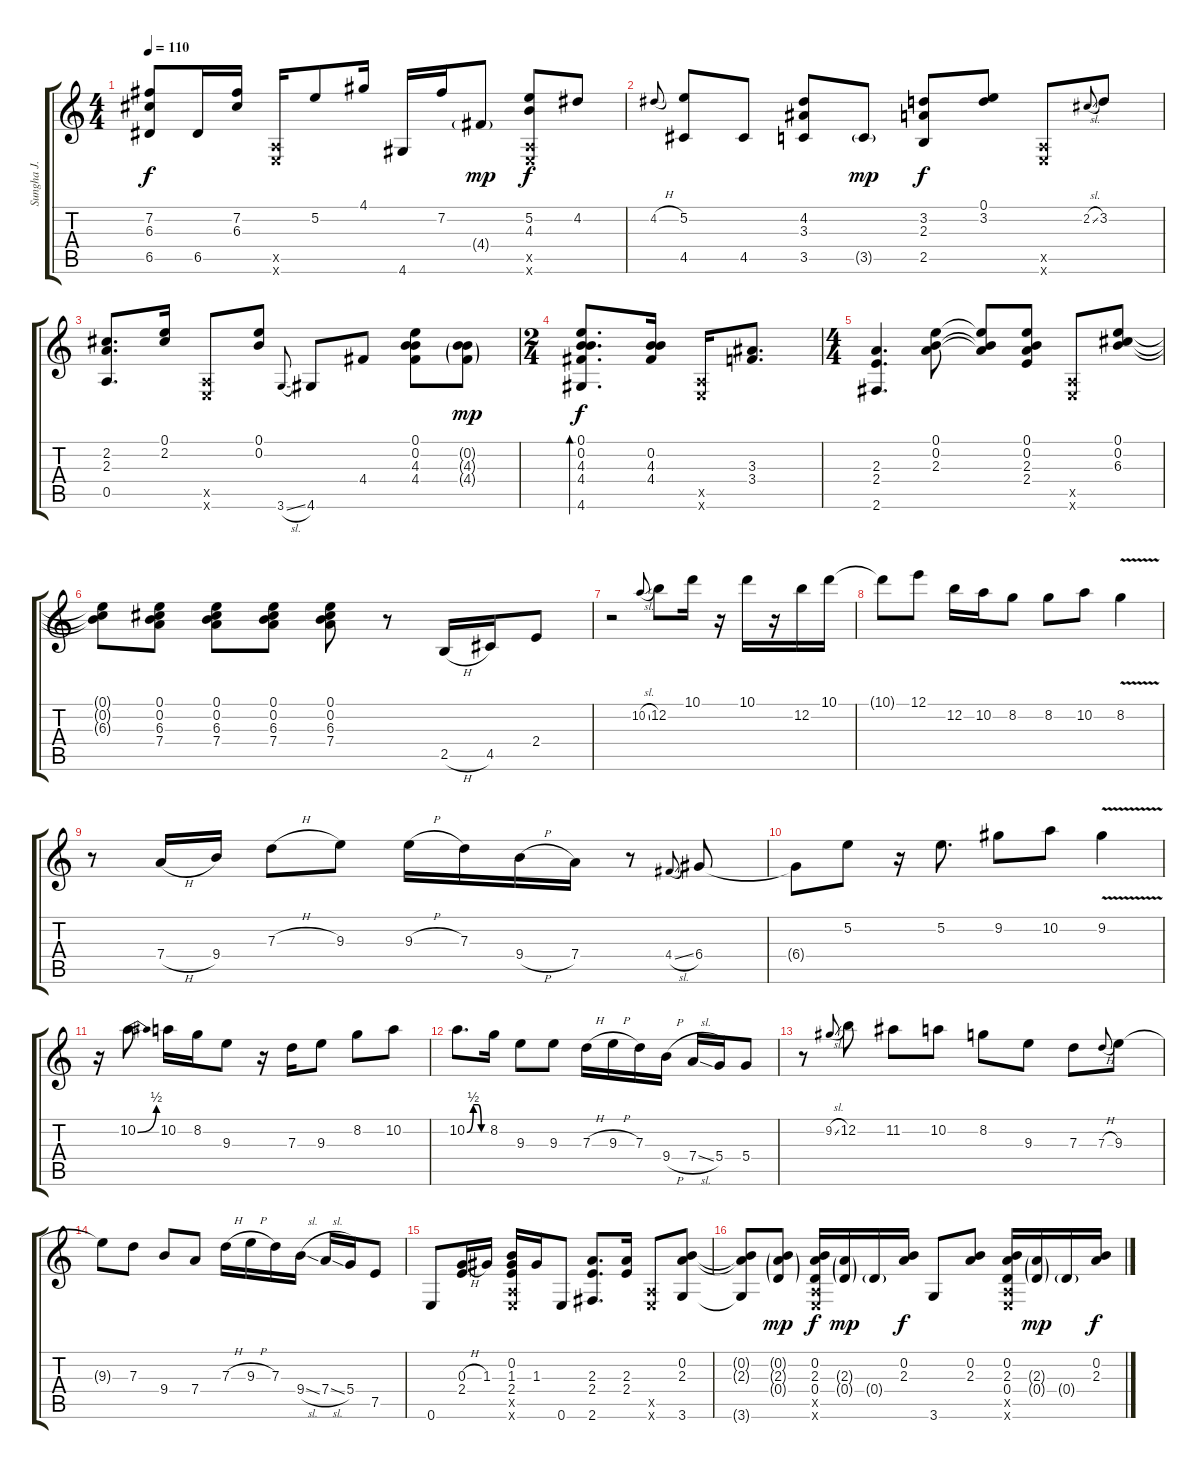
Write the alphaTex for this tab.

\track ("Sungha J." "Sungha J.") {instrument acousticguitarsteel}
\staff {score tabs}
\tuning (E4 B3 G3 D3 A2 E2) {hide}
\ts (4 4)
\tempo 110
\clef g2
\ks c
(7.2 6.3 6.5).8{dy f} 6.5.16 (7.2 6.3).16 (0.5{x} 0.6{x}).16 5.2.8 4.1.16 4.6.16 7.2.16 4.4{g}.8{dy mp} (5.2 4.3 0.5{x} 0.6{x}).8{dy f} 4.2.8 |
4.2{h}.8{gr onbeat} (5.2 4.5).8 4.5.8 (4.2 3.3 3.5).8 3.5{g}.8{dy mp} (3.2 2.3 2.5).8{dy f} (0.1 3.2).8 (0.5{x} 0.6{x}).8 2.2{sl}.8{gr onbeat} 3.2.8 |
(2.2 2.3 0.5).8{d} (0.1 2.2).16 (0.5{x} 0.6{x}).8 (0.1 0.2).8 3.6{sl}.8{gr onbeat} 4.6.8 4.4.8 (0.1 0.2 4.3 4.4).8 (0.2{g} 4.3{g} 4.4{g}).8{dy mp} |
\ts (2 4)
(0.1 0.2 4.3 4.4 4.6).8{d bd 120 dy f} (0.2 4.3 4.4).16 (0.5{x} 0.6{x}).16 (3.3 3.4).8{d} |
\ts (4 4)
(2.3 2.4 2.6).4{d} (0.1 0.2 2.3).8 (0.1{t} 0.2{t} 2.3{t}).8 (0.1 0.2 2.3 2.4).8 (0.5{x} 0.6{x}).8 (0.1 0.2 6.3).8 |
(0.1{t} 0.2{t} 6.3{t}).8 (0.1 0.2 6.3 7.4).8 (0.1 0.2 6.3 7.4).8 (0.1 0.2 6.3 7.4).8 (0.1 0.2 6.3 7.4).8 r.8 2.5{h}.16 4.5.16 2.4.8 |
r.2 10.2{sl}.8{gr onbeat} 12.2.8 10.1.16 r.16 10.1.16 r.16 12.2.16 10.1.16 |
10.1{t}.8 12.1.8 12.2.16 10.2.16 8.2.8 8.2.8 10.2.8 8.2{v}.4 |
r.8 7.4{h}.16 9.4.16 7.3{h}.8 9.3.8 9.3{h}.16 7.3.16 9.4{h}.16 7.4.16 r.8 4.4{sl}.8{gr onbeat} 6.4.8 |
6.4{t}.8 5.2.8 r.16 5.2.8{d} 9.2.8 10.2.8 9.2{v}.4 |
r.16 10.2{be (bend 0 0 60 2)}.8{d} 10.2.16 8.2.16 9.3.8 r.16 7.3.16 9.3.8 8.2.8 10.2.8 |
10.2{be (custom 0 0 20 2 35 2 45 0 60 0)}.8{d} 8.2.16 9.3.8 9.3.8 7.3{h}.16 9.3{h}.16 7.3.16 9.4{h}.16 7.4{sl}.16 5.4.16 5.4.8 |
r.8 9.2{sl}.8{gr onbeat} 12.2.8 11.2.8 10.2.8 8.2.8 9.3.8 7.3.8 7.3{h}.8{gr onbeat} 9.3.8 |
9.3{t}.8 7.3.8 9.4.8 7.4.8 7.3{h}.16 9.3{h}.16 7.3.16 9.4{sl}.16 7.4{sl}.16 5.4.16 7.5.8 |
0.6.8 (0.3{h} 2.4).16 1.3.16 (0.2 1.3 2.4 0.5{x} 0.6{x}).16 1.3.16 0.6.8 (2.3 2.4 2.6).8{d} (2.3 2.4).16 (0.5{x} 0.6{x}).8 (0.2 2.3 3.6).8 |
(0.2{t} 2.3{t} 3.6{t}).8 (0.2{g} 2.3{g} 0.4{g}).8{dy mp} (0.2 2.3 0.4 0.5{x} 0.6{x}).16{dy f} (2.3{g} 0.4{g}).16{dy mp} 0.4{g}.16 (0.2 2.3).16{dy f} 3.6.8 (0.2 2.3).8 (0.2 2.3 0.4 0.5{x} 0.6{x}).16 (2.3{g} 0.4{g}).16{dy mp} 0.4{g}.16 (0.2 2.3).16{dy f}
